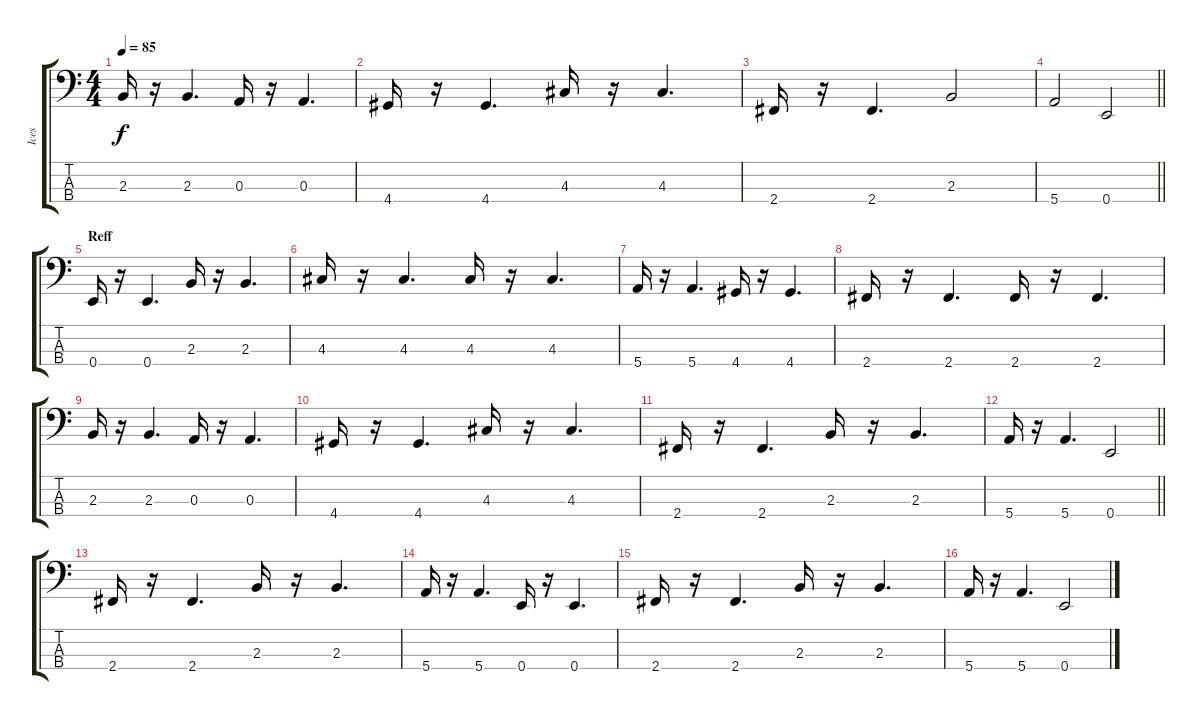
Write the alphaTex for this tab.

\track ("Ices" "Ices") {instrument electricbassfinger}
\staff {score tabs}
\tuning (G2 D2 A1 E1) {hide}
\ts (4 4)
\tempo 85
\clef f4
\ks c
2.3.16{dy f} r.16 2.3.4{d} 0.3.16 r.16 0.3.4{d} |
4.4.16 r.16 4.4.4{d} 4.3.16 r.16 4.3.4{d} |
2.4.16 r.16 2.4.4{d} 2.3.2 |
\barLineRight lightlight
5.4.2 0.4.2 |
\section ("" "Reff")
0.4.16 r.16 0.4.4{d} 2.3.16 r.16 2.3.4{d} |
4.3.16 r.16 4.3.4{d} 4.3.16 r.16 4.3.4{d} |
5.4.16 r.16 5.4.4{d} 4.4.16 r.16 4.4.4{d} |
2.4.16 r.16 2.4.4{d} 2.4.16 r.16 2.4.4{d} |
2.3.16 r.16 2.3.4{d} 0.3.16 r.16 0.3.4{d} |
4.4.16 r.16 4.4.4{d} 4.3.16 r.16 4.3.4{d} |
2.4.16{txt ""} r.16 2.4.4{d} 2.3.16 r.16 2.3.4{d} |
\barLineRight lightlight
5.4.16 r.16 5.4.4{d} 0.4.2 |
\section ("" "")
2.4.16 r.16 2.4.4{d} 2.3.16 r.16 2.3.4{d} |
5.4.16 r.16 5.4.4{d} 0.4.16 r.16 0.4.4{d} |
2.4.16 r.16 2.4.4{d} 2.3.16 r.16 2.3.4{d} |
5.4.16 r.16 5.4.4{d} 0.4.2
